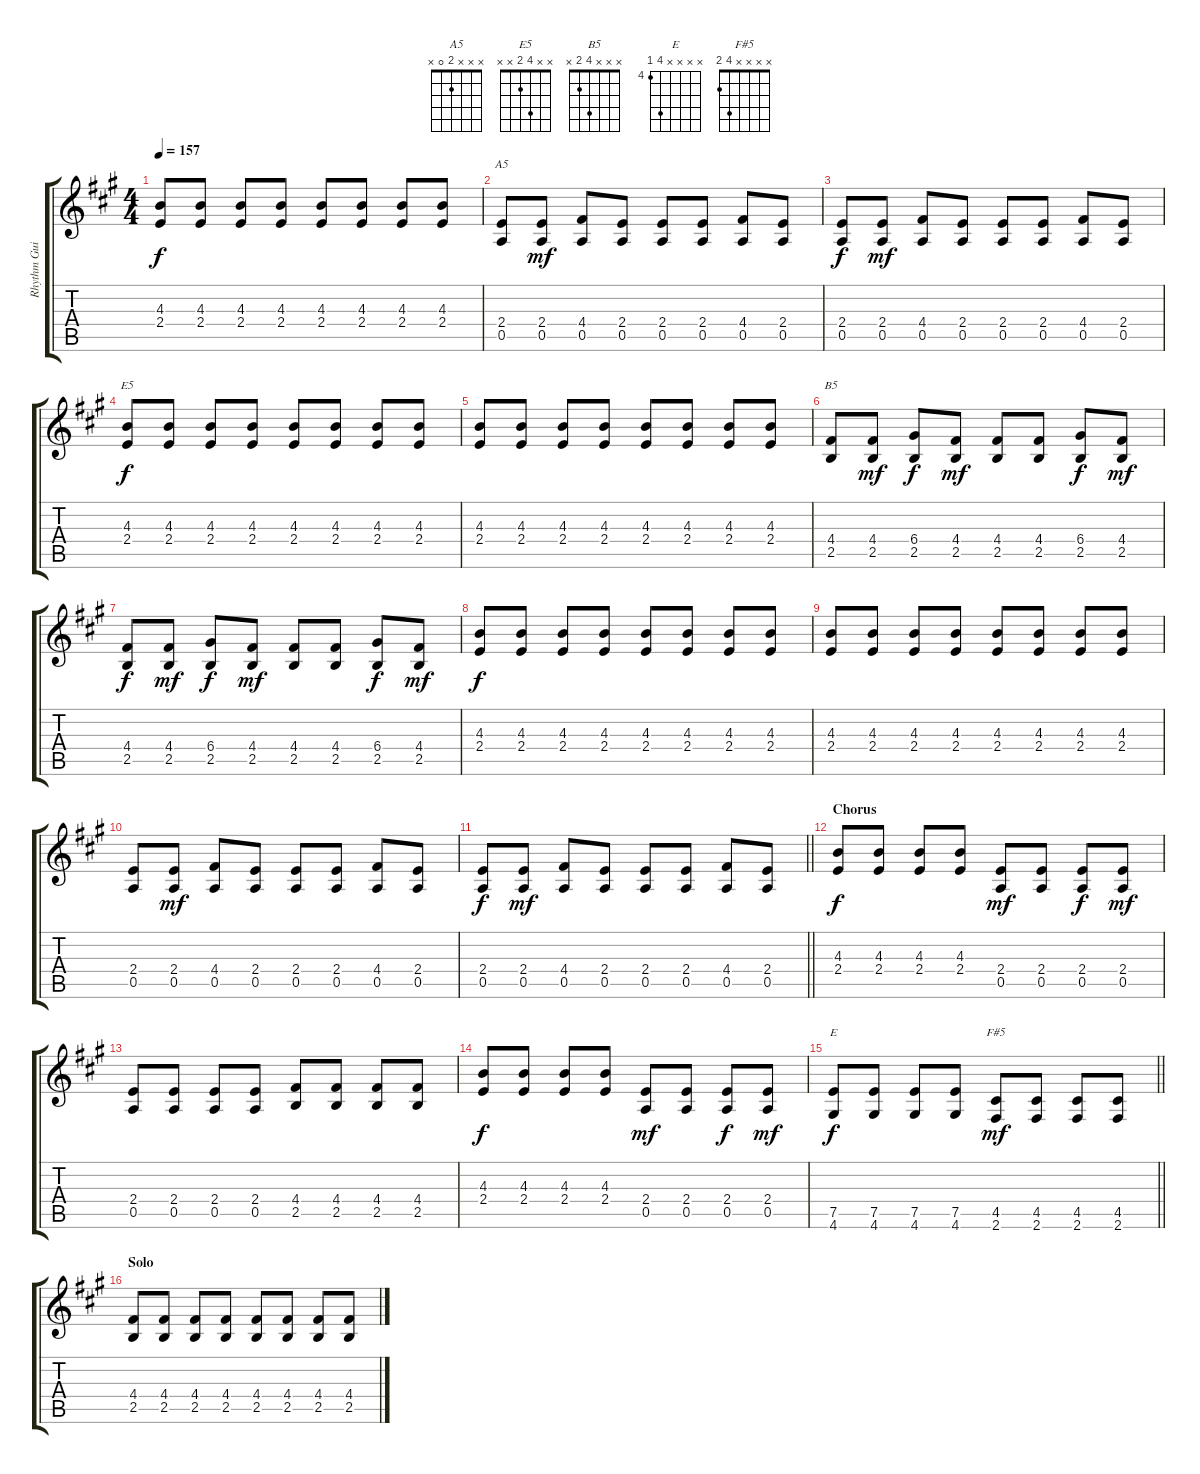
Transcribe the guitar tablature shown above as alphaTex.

\track ("Rhythm Guitar" "Rhythm Gui") {instrument electricguitarclean}
\staff {score tabs}
\tuning (E4 B3 G3 D3 A2 E2) {hide}
\chord ("A5" x x x 2 0 x)
\chord ("E5" x x 4 2 x x)
\chord ("B5" x x x 4 2 x)
\chord ("E" x x x x 7 4) {firstfret 4}
\chord ("F#5" x x x x 4 2)
\ts (4 4)
\tempo 157
\clef g2
\ks a
(4.3 2.4).8{dy f} (4.3 2.4).8 (4.3 2.4).8 (4.3 2.4).8 (4.3 2.4).8 (4.3 2.4).8 (4.3 2.4).8 (4.3 2.4).8 |
(2.4 0.5).8{ch "A5"} (2.4 0.5).8{dy mf} (4.4 0.5).8 (2.4 0.5).8 (2.4 0.5).8 (2.4 0.5).8 (4.4 0.5).8 (2.4 0.5).8 |
(2.4 0.5).8{dy f} (2.4 0.5).8{dy mf} (4.4 0.5).8 (2.4 0.5).8 (2.4 0.5).8 (2.4 0.5).8 (4.4 0.5).8 (2.4 0.5).8 |
(4.3 2.4).8{ch "E5" dy f} (4.3 2.4).8 (4.3 2.4).8 (4.3 2.4).8 (4.3 2.4).8 (4.3 2.4).8 (4.3 2.4).8 (4.3 2.4).8 |
(4.3 2.4).8 (4.3 2.4).8 (4.3 2.4).8 (4.3 2.4).8 (4.3 2.4).8 (4.3 2.4).8 (4.3 2.4).8 (4.3 2.4).8 |
(4.4 2.5).8{ch "B5"} (4.4 2.5).8{dy mf} (6.4 2.5).8{dy f} (4.4 2.5).8{dy mf} (4.4 2.5).8 (4.4 2.5).8 (6.4 2.5).8{dy f} (4.4 2.5).8{dy mf} |
(4.4 2.5).8{dy f} (4.4 2.5).8{dy mf} (6.4 2.5).8{dy f} (4.4 2.5).8{dy mf} (4.4 2.5).8 (4.4 2.5).8 (6.4 2.5).8{dy f} (4.4 2.5).8{dy mf} |
(4.3 2.4).8{dy f} (4.3 2.4).8 (4.3 2.4).8 (4.3 2.4).8 (4.3 2.4).8 (4.3 2.4).8 (4.3 2.4).8 (4.3 2.4).8 |
(4.3 2.4).8 (4.3 2.4).8 (4.3 2.4).8 (4.3 2.4).8 (4.3 2.4).8 (4.3 2.4).8 (4.3 2.4).8 (4.3 2.4).8 |
(2.4 0.5).8 (2.4 0.5).8{dy mf} (4.4 0.5).8 (2.4 0.5).8 (2.4 0.5).8 (2.4 0.5).8 (4.4 0.5).8 (2.4 0.5).8 |
\barLineRight lightlight
(2.4 0.5).8{dy f} (2.4 0.5).8{dy mf} (4.4 0.5).8 (2.4 0.5).8 (2.4 0.5).8 (2.4 0.5).8 (4.4 0.5).8 (2.4 0.5).8 |
\section ("" "Chorus")
(4.3 2.4).8{dy f} (4.3 2.4).8 (4.3 2.4).8 (4.3 2.4).8 (2.4 0.5).8{dy mf} (2.4 0.5).8 (2.4 0.5).8{dy f} (2.4 0.5).8{dy mf} |
(2.4 0.5).8 (2.4 0.5).8 (2.4 0.5).8 (2.4 0.5).8 (4.4 2.5).8 (4.4 2.5).8 (4.4 2.5).8 (4.4 2.5).8 |
(4.3 2.4).8{dy f} (4.3 2.4).8 (4.3 2.4).8 (4.3 2.4).8 (2.4 0.5).8{dy mf} (2.4 0.5).8 (2.4 0.5).8{dy f} (2.4 0.5).8{dy mf} |
\barLineRight lightlight
(7.5 4.6).8{ch "E" dy f} (7.5 4.6).8 (7.5 4.6).8 (7.5 4.6).8 (4.5 2.6).8{ch "F#5" dy mf} (4.5 2.6).8 (4.5 2.6).8 (4.5 2.6).8 |
\section ("" "Solo")
(4.4 2.5).8 (4.4 2.5).8 (4.4 2.5).8 (4.4 2.5).8 (4.4 2.5).8 (4.4 2.5).8 (4.4 2.5).8 (4.4 2.5).8
